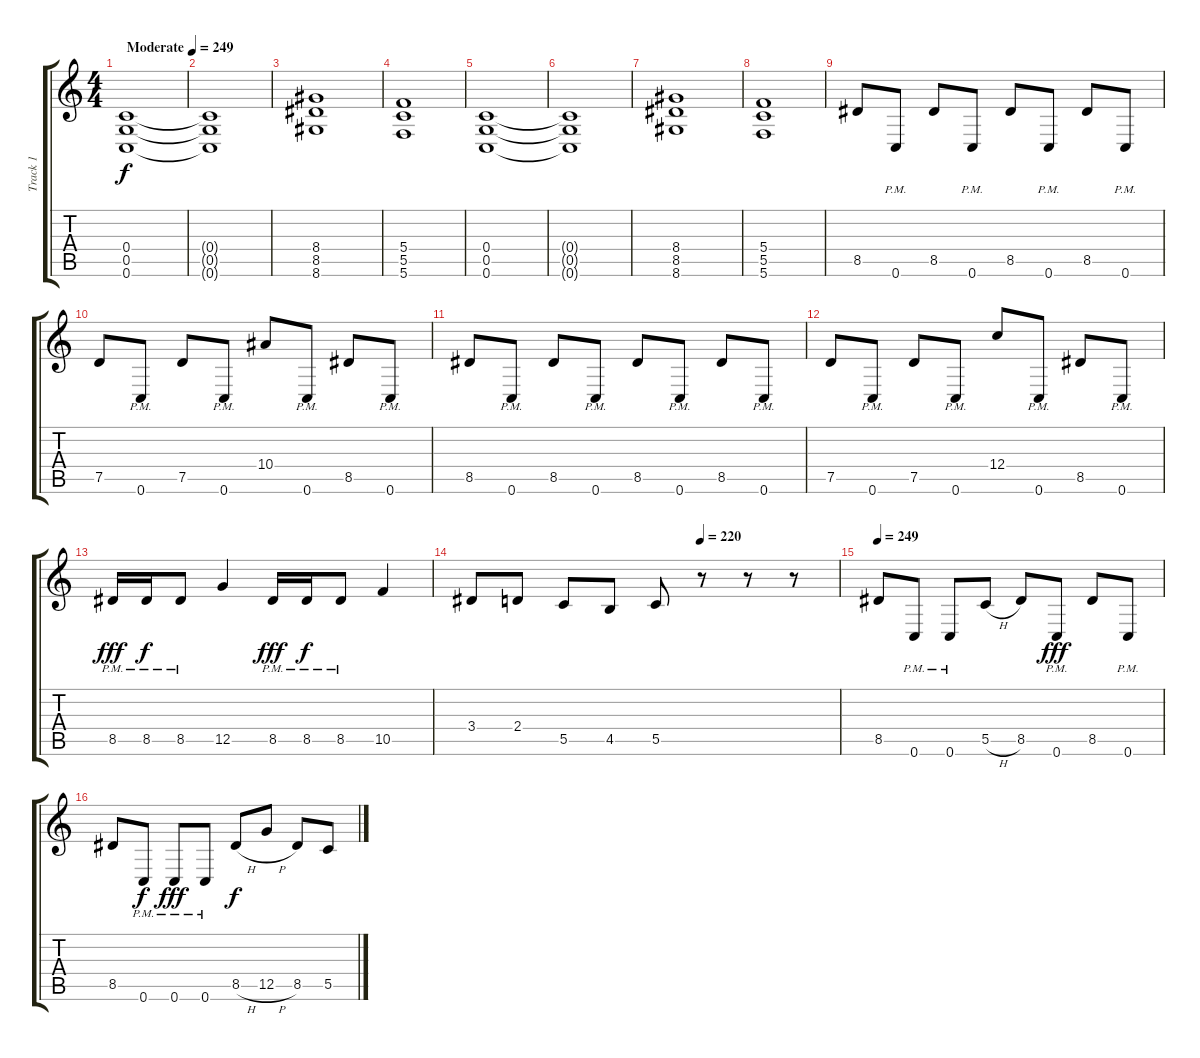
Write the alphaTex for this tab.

\track ("Track 1" "Track 1") {instrument distortionguitar}
\staff {score tabs}
\tuning (D4 A3 F3 C3 G2 C2) {hide}
\ts (4 4)
\tempo (249 "Moderate")
\clef g2
\ks c
(0.4 0.5 0.6).1{dy f instrument distortionguitar} |
(0.4{t} 0.5{t} 0.6{t}).1 |
(8.4 8.5 8.6).1 |
(5.4 5.5 5.6).1 |
(0.4 0.5 0.6).1 |
(0.4{t} 0.5{t} 0.6{t}).1 |
(8.4 8.5 8.6).1 |
(5.4 5.5 5.6).1 |
8.5.8 0.6{pm}.8 8.5.8 0.6{pm}.8 8.5.8 0.6{pm}.8 8.5.8 0.6{pm}.8 |
7.5.8 0.6{pm}.8 7.5.8 0.6{pm}.8 10.4.8 0.6{pm}.8 8.5.8 0.6{pm}.8 |
8.5.8 0.6{pm}.8 8.5.8 0.6{pm}.8 8.5.8 0.6{pm}.8 8.5.8 0.6{pm}.8 |
7.5.8 0.6{pm}.8 7.5.8 0.6{pm}.8 12.4.8 0.6{pm}.8 8.5.8 0.6{pm}.8 |
8.5{pm}.16{dy fff} 8.5{pm}.16{dy f} 8.5{pm}.8 12.5.4 8.5{pm}.16{dy fff} 8.5{pm}.16{dy f} 8.5{pm}.8 10.5.4 |
\tempo (220 0.625)
3.4.8 2.4.8 5.5.8 4.5.8 5.5.8 r.8 r.8 r.8 |
\tempo 249
8.5.8 0.6{pm}.8 0.6{pm}.8 5.5{h}.8 8.5.8 0.6{pm}.8{dy fff} 8.5.8 0.6{pm}.8 |
8.5.8 0.6{pm}.8{dy f} 0.6{pm}.8{dy fff} 0.6{pm}.8 8.5{h}.8{dy f} 12.5{h}.8 8.5.8 5.5.8
